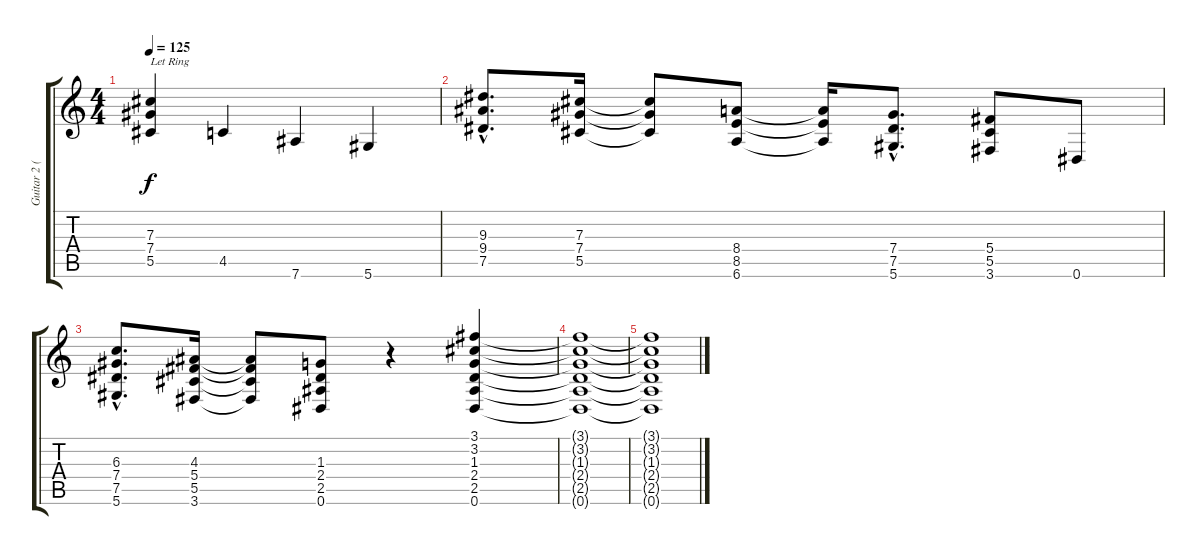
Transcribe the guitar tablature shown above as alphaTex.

\track ("Guitar 2 (Izzy)" "Guitar 2 (") {instrument overdrivenguitar}
\staff {score tabs}
\tuning (Eb4 Bb3 Gb3 Db3 Ab2 Eb2) {hide}
\ts (4 4)
\tempo 125
\clef g2
\ks c
(7.3 7.4 5.5).4{txt "Let Ring" dy f} 4.5.4 7.6.4 5.6.4 |
(9.3{hac} 9.4{hac} 7.5{hac}).8{d} (7.3 7.4 5.5).16 (7.3{t} 7.4{t} 5.5{t}).8 (8.4 8.5 6.6).8 (8.4{t} 8.5{t} 6.6{t}).16 (7.4{hac} 7.5{hac} 5.6{hac}).8{d} (5.4 5.5 3.6).8 0.6.8 |
(6.3{hac} 7.4{hac} 7.5{hac} 5.6{hac}).8{d} (4.3 5.4 5.5 3.6).16 (4.3{t} 5.4{t} 5.5{t} 3.6{t}).8 (1.3 2.4 2.5 0.6).8 r.4 (3.1 3.2 1.3 2.4 2.5 0.6).4 |
(3.1{t} 3.2{t} 1.3{t} 2.4{t} 2.5{t} 0.6{t}).1{volume 2 balance 8} |
(3.1{t} 3.2{t} 1.3{t} 2.4{t} 2.5{t} 0.6{t}).1
